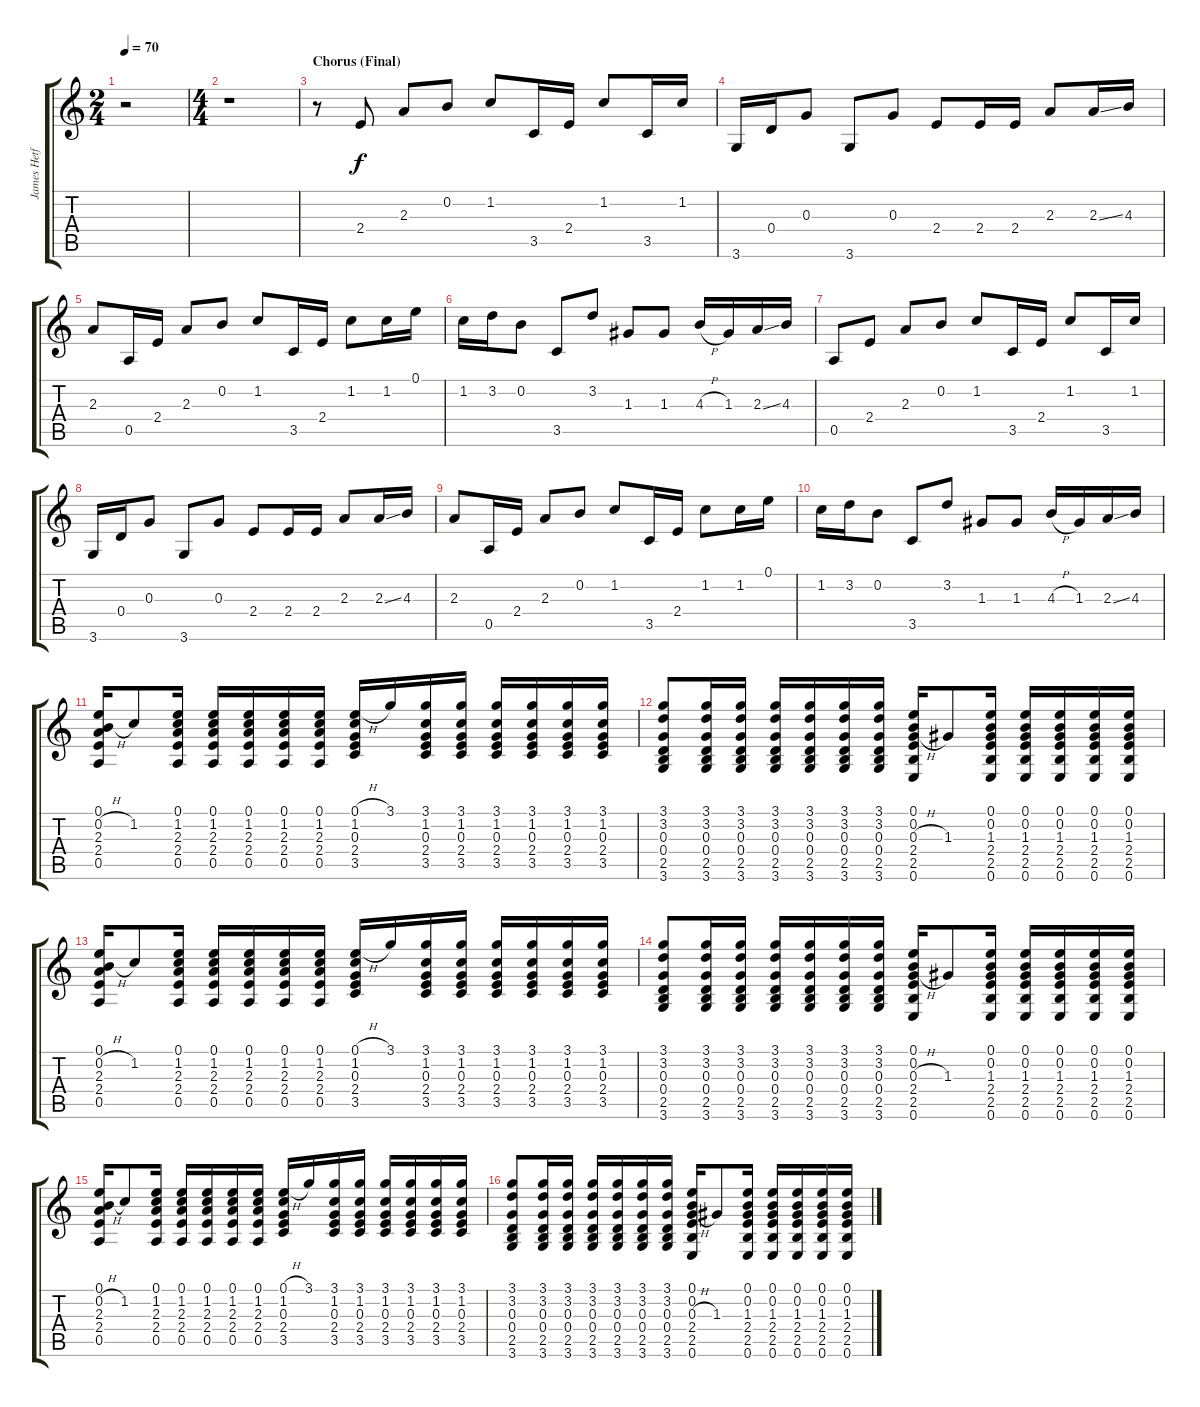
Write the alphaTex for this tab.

\track ("James Hetfield (Acoustic Guitar)" "James Hetf") {instrument acousticguitarsteel}
\staff {score tabs}
\tuning (E4 B3 G3 D3 A2 E2) {hide}
\ts (2 4)
\tempo 70
\clef g2
\ks c
r.2{dy f} |
\ts (4 4)
r.1 |
\section ("" "Chorus (Final)")
r.8 2.4.8 2.3.8 0.2.8 1.2.8 3.5.16 2.4.16 1.2.8 3.5.16 1.2.16 |
3.6.16 0.4.16 0.3.8 3.6.8 0.3.8 2.4.8 2.4.16 2.4.16 2.3.8 2.3{ss}.16 4.3.16 |
2.3.8 0.5.16 2.4.16 2.3.8 0.2.8 1.2.8 3.5.16 2.4.16 1.2.8 1.2.16 0.1.16 |
1.2.16 3.2.16 0.2.8 3.5.8 3.2.8 1.3.8 1.3.8 4.3{h}.16 1.3.16 2.3{ss}.16 4.3.16 |
0.5.8 2.4.8 2.3.8 0.2.8 1.2.8 3.5.16 2.4.16 1.2.8 3.5.16 1.2.16 |
3.6.16 0.4.16 0.3.8 3.6.8 0.3.8 2.4.8 2.4.16 2.4.16 2.3.8 2.3{ss}.16 4.3.16 |
2.3.8 0.5.16 2.4.16 2.3.8 0.2.8 1.2.8 3.5.16 2.4.16 1.2.8 1.2.16 0.1.16 |
1.2.16 3.2.16 0.2.8 3.5.8 3.2.8 1.3.8 1.3.8 4.3{h}.16 1.3.16 2.3{ss}.16 4.3.16 |
(0.1 0.2{h} 2.3 2.4 0.5).16 1.2.8 (0.1 1.2 2.3 2.4 0.5).16 (0.1 1.2 2.3 2.4 0.5).16 (0.1 1.2 2.3 2.4 0.5).16 (0.1 1.2 2.3 2.4 0.5).16 (0.1 1.2 2.3 2.4 0.5).16 (0.1{h} 1.2 0.3 2.4 3.5).16 3.1.16 (3.1 1.2 0.3 2.4 3.5).16 (3.1 1.2 0.3 2.4 3.5).16 (3.1 1.2 0.3 2.4 3.5).16 (3.1 1.2 0.3 2.4 3.5).16 (3.1 1.2 0.3 2.4 3.5).16 (3.1 1.2 0.3 2.4 3.5).16 |
(3.1 3.2 0.3 0.4 2.5 3.6).8 (3.1 3.2 0.3 0.4 2.5 3.6).16 (3.1 3.2 0.3 0.4 2.5 3.6).16 (3.1 3.2 0.3 0.4 2.5 3.6).16 (3.1 3.2 0.3 0.4 2.5 3.6).16 (3.1 3.2 0.3 0.4 2.5 3.6).16 (3.1 3.2 0.3 0.4 2.5 3.6).16 (0.1 0.2 0.3{h} 2.4 2.5 0.6).16 1.3.8 (0.1 0.2 1.3 2.4 2.5 0.6).16 (0.1 0.2 1.3 2.4 2.5 0.6).16 (0.1 0.2 1.3 2.4 2.5 0.6).16 (0.1 0.2 1.3 2.4 2.5 0.6).16 (0.1 0.2 1.3 2.4 2.5 0.6).16 |
(0.1 0.2{h} 2.3 2.4 0.5).16 1.2.8 (0.1 1.2 2.3 2.4 0.5).16 (0.1 1.2 2.3 2.4 0.5).16 (0.1 1.2 2.3 2.4 0.5).16 (0.1 1.2 2.3 2.4 0.5).16 (0.1 1.2 2.3 2.4 0.5).16 (0.1{h} 1.2 0.3 2.4 3.5).16 3.1.16 (3.1 1.2 0.3 2.4 3.5).16 (3.1 1.2 0.3 2.4 3.5).16 (3.1 1.2 0.3 2.4 3.5).16 (3.1 1.2 0.3 2.4 3.5).16 (3.1 1.2 0.3 2.4 3.5).16 (3.1 1.2 0.3 2.4 3.5).16 |
(3.1 3.2 0.3 0.4 2.5 3.6).8 (3.1 3.2 0.3 0.4 2.5 3.6).16 (3.1 3.2 0.3 0.4 2.5 3.6).16 (3.1 3.2 0.3 0.4 2.5 3.6).16 (3.1 3.2 0.3 0.4 2.5 3.6).16 (3.1 3.2 0.3 0.4 2.5 3.6).16 (3.1 3.2 0.3 0.4 2.5 3.6).16 (0.1 0.2 0.3{h} 2.4 2.5 0.6).16 1.3.8 (0.1 0.2 1.3 2.4 2.5 0.6).16 (0.1 0.2 1.3 2.4 2.5 0.6).16 (0.1 0.2 1.3 2.4 2.5 0.6).16 (0.1 0.2 1.3 2.4 2.5 0.6).16 (0.1 0.2 1.3 2.4 2.5 0.6).16 |
(0.1 0.2{h} 2.3 2.4 0.5).16 1.2.8 (0.1 1.2 2.3 2.4 0.5).16 (0.1 1.2 2.3 2.4 0.5).16 (0.1 1.2 2.3 2.4 0.5).16 (0.1 1.2 2.3 2.4 0.5).16 (0.1 1.2 2.3 2.4 0.5).16 (0.1{h} 1.2 0.3 2.4 3.5).16 3.1.16 (3.1 1.2 0.3 2.4 3.5).16 (3.1 1.2 0.3 2.4 3.5).16 (3.1 1.2 0.3 2.4 3.5).16 (3.1 1.2 0.3 2.4 3.5).16 (3.1 1.2 0.3 2.4 3.5).16 (3.1 1.2 0.3 2.4 3.5).16 |
(3.1 3.2 0.3 0.4 2.5 3.6).8 (3.1 3.2 0.3 0.4 2.5 3.6).16 (3.1 3.2 0.3 0.4 2.5 3.6).16 (3.1 3.2 0.3 0.4 2.5 3.6).16 (3.1 3.2 0.3 0.4 2.5 3.6).16 (3.1 3.2 0.3 0.4 2.5 3.6).16 (3.1 3.2 0.3 0.4 2.5 3.6).16 (0.1 0.2 0.3{h} 2.4 2.5 0.6).16 1.3.8 (0.1 0.2 1.3 2.4 2.5 0.6).16 (0.1 0.2 1.3 2.4 2.5 0.6).16 (0.1 0.2 1.3 2.4 2.5 0.6).16 (0.1 0.2 1.3 2.4 2.5 0.6).16 (0.1 0.2 1.3 2.4 2.5 0.6).16
